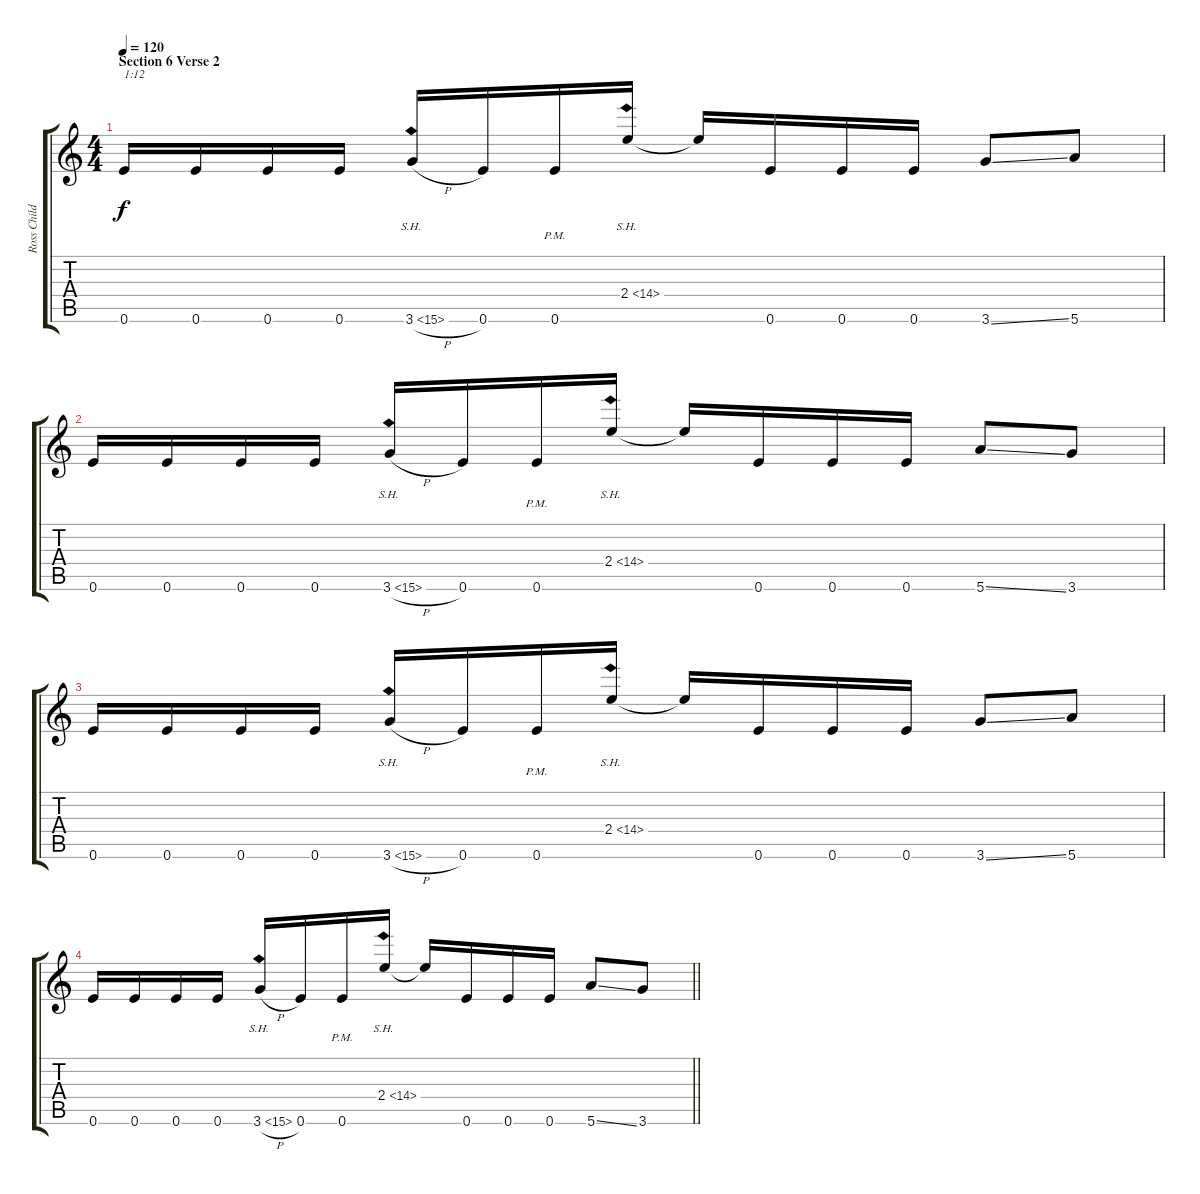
\track ("Ross Childress" "Ross Child") {instrument overdrivenguitar}
\staff {score tabs}
\tuning (E4 B3 G3 D3 A2 E2) {hide}
\ts (4 4)
\section ("" "Section 6 Verse 2")
\tempo 120
\clef g2
\ks c
0.6.16{ot 8vb txt "1:12" dy f} 0.6.16{ot 8vb} 0.6.16{ot 8vb} 0.6.16{ot 8vb} 3.6{sh 12 h}.16{ot 8vb} 0.6.16{ot 8vb} 0.6{pm}.16{ot 8vb} 2.4{sh 12}.16{ot 8vb} 2.4{t}.16{ot 8vb} 0.6.16{ot 8vb} 0.6.16{ot 8vb} 0.6.16{ot 8vb} 3.6{ss}.8{ot 8vb} 5.6.8{ot 8vb} |
0.6.16{ot 8vb} 0.6.16{ot 8vb} 0.6.16{ot 8vb} 0.6.16{ot 8vb} 3.6{sh 12 h}.16{ot 8vb} 0.6.16{ot 8vb} 0.6{pm}.16{ot 8vb} 2.4{sh 12}.16{ot 8vb} 2.4{t}.16{ot 8vb} 0.6.16{ot 8vb} 0.6.16{ot 8vb} 0.6.16{ot 8vb} 5.6{ss}.8{ot 8vb} 3.6.8{ot 8vb} |
0.6.16{ot 8vb} 0.6.16{ot 8vb} 0.6.16{ot 8vb} 0.6.16{ot 8vb} 3.6{sh 12 h}.16{ot 8vb} 0.6.16{ot 8vb} 0.6{pm}.16{ot 8vb} 2.4{sh 12}.16{ot 8vb} 2.4{t}.16{ot 8vb} 0.6.16{ot 8vb} 0.6.16{ot 8vb} 0.6.16{ot 8vb} 3.6{ss}.8{ot 8vb} 5.6.8{ot 8vb} |
\barLineRight lightlight
0.6.16{ot 8vb} 0.6.16{ot 8vb} 0.6.16{ot 8vb} 0.6.16{ot 8vb} 3.6{sh 12 h}.16{ot 8vb} 0.6.16{ot 8vb} 0.6{pm}.16{ot 8vb} 2.4{sh 12}.16{ot 8vb} 2.4{t}.16{ot 8vb} 0.6.16{ot 8vb} 0.6.16{ot 8vb} 0.6.16{ot 8vb} 5.6{ss}.8{ot 8vb} 3.6.8{ot 8vb}
